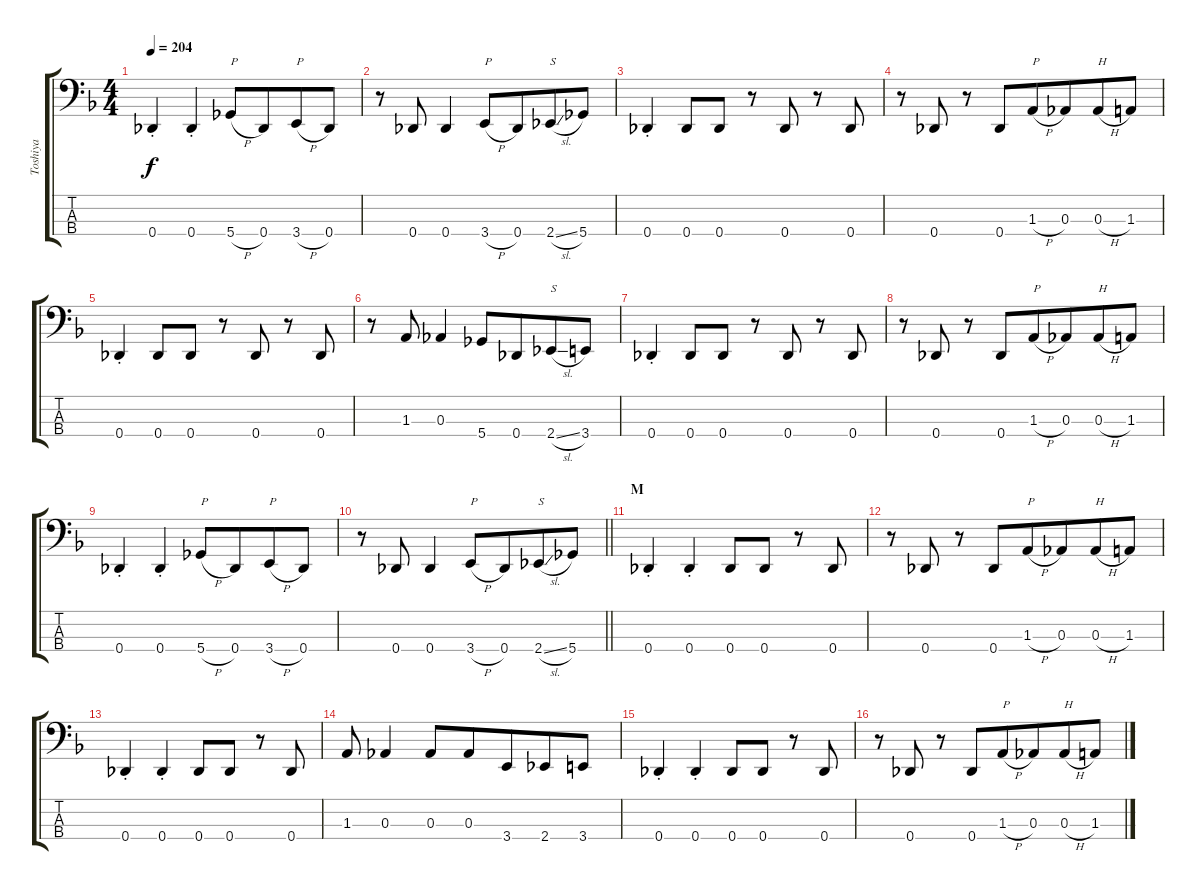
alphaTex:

\track ("Toshiya" "Toshiya") {mute instrument electricbassfinger}
\staff {score tabs}
\tuning (Gb2 Db2 Ab1 Db1) {hide}
\ts (4 4)
\tempo 204
\clef f4
\ks f
0.4{st}.4{dy f} 0.4{st}.4{beam merge} 5.4{h}.8{txt "P"} 0.4.8{beam merge} 3.4{h}.8{txt "P"} 0.4.8 |
r.8 0.4.8 0.4.4{beam merge} 3.4{h}.8{txt "P"} 0.4.8{beam merge} 2.4{sl}.8{txt "S"} 5.4.8 |
0.4{st}.4 0.4.8 0.4.8 r.8{beam merge} 0.4.8 r.8 0.4.8 |
r.8 0.4.8 r.8 0.4.8{beam merge} 1.3{h}.8{txt "P"} 0.3.8{beam merge} 0.3{h}.8{txt "H"} 1.3.8 |
0.4{st}.4 0.4.8 0.4.8 r.8{beam merge} 0.4.8 r.8 0.4.8 |
r.8 1.3.8 0.3.4{beam merge} 5.4.8 0.4.8{beam merge} 2.4{sl}.8{txt "S"} 3.4.8 |
0.4{st}.4 0.4.8 0.4.8 r.8{beam merge} 0.4.8 r.8 0.4.8 |
r.8 0.4.8 r.8 0.4.8{beam merge} 1.3{h}.8{txt "P"} 0.3.8{beam merge} 0.3{h}.8{txt "H"} 1.3.8 |
0.4{st}.4 0.4{st}.4{beam merge} 5.4{h}.8{txt "P"} 0.4.8{beam merge} 3.4{h}.8{txt "P"} 0.4.8 |
\barLineRight lightlight
r.8 0.4.8 0.4.4{beam merge} 3.4{h}.8{txt "P"} 0.4.8{beam merge} 2.4{sl}.8{txt "S"} 5.4.8 |
\section ("" "M")
0.4{st}.4 0.4{st}.4 0.4.8 0.4.8 r.8 0.4.8 |
r.8 0.4.8 r.8 0.4.8{beam merge} 1.3{h}.8{txt "P"} 0.3.8{beam merge} 0.3{h}.8{txt "H"} 1.3.8 |
0.4{st}.4 0.4{st}.4 0.4.8 0.4.8 r.8 0.4.8 |
1.3.8 0.3.4 0.3.8{beam merge} 0.3.8 3.4.8{beam merge} 2.4.8 3.4.8 |
0.4{st}.4 0.4{st}.4 0.4.8 0.4.8 r.8 0.4.8 |
r.8 0.4.8 r.8 0.4.8{beam merge} 1.3{h}.8{txt "P"} 0.3.8{beam merge} 0.3{h}.8{txt "H"} 1.3.8
